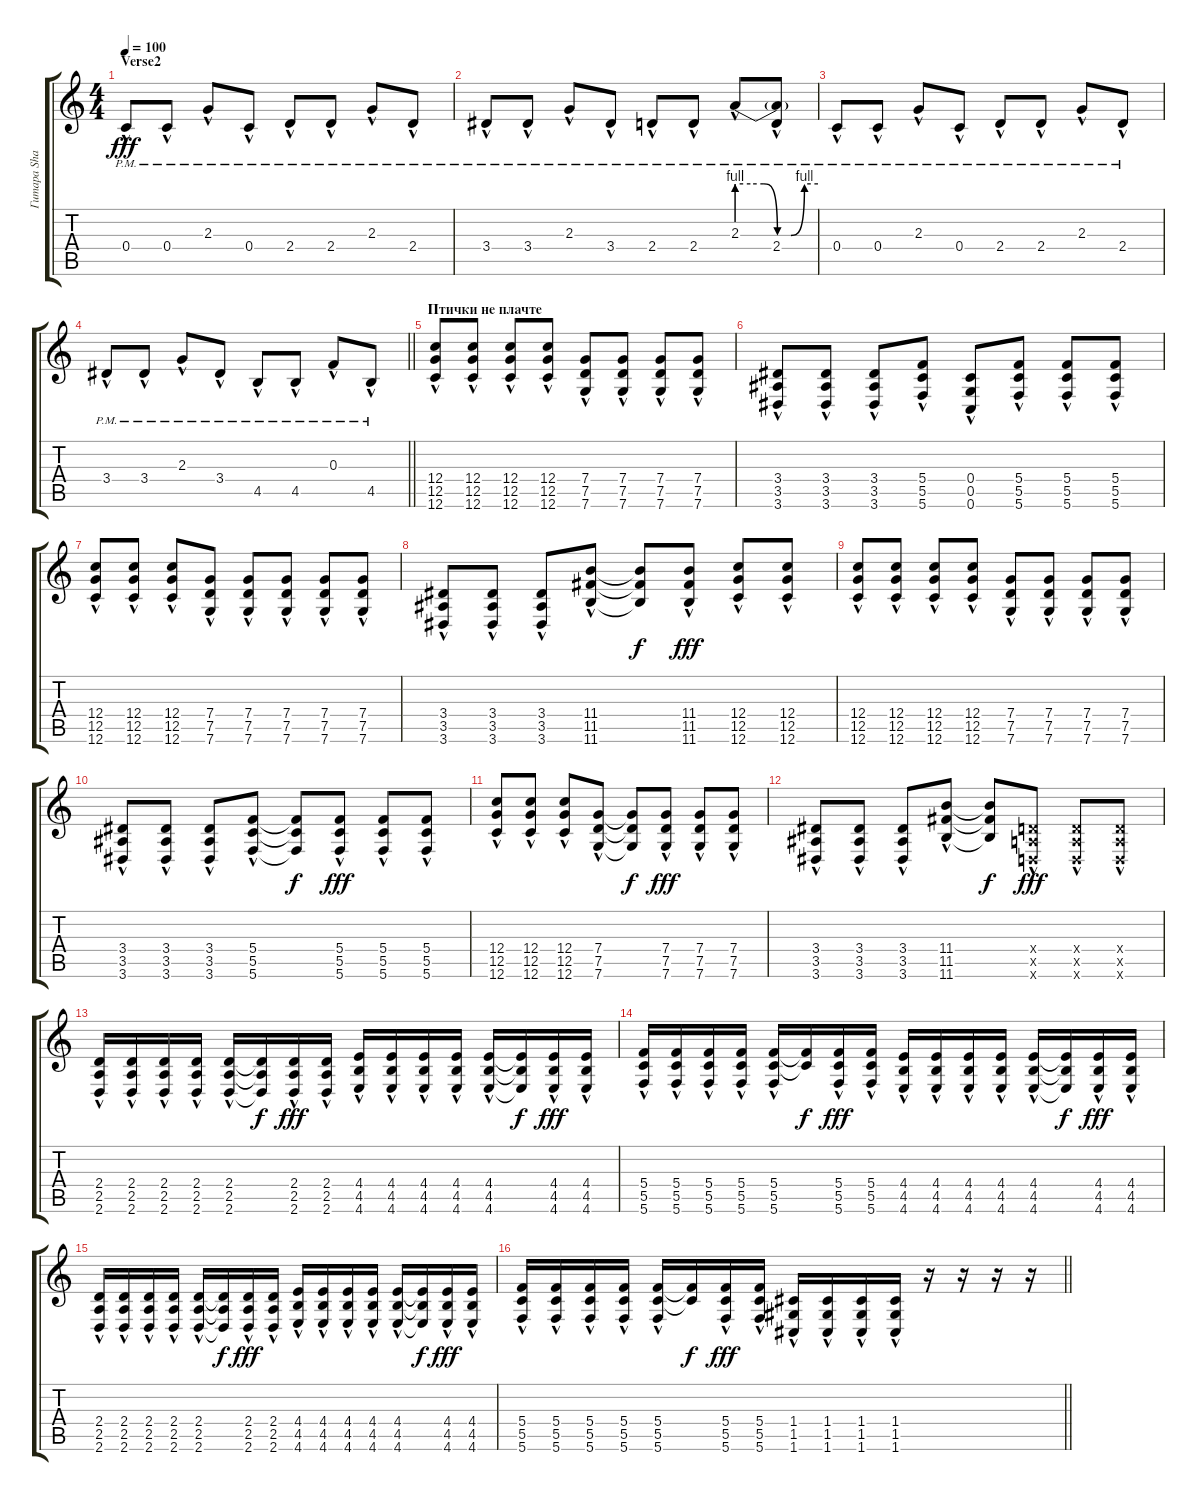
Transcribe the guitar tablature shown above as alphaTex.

\track ("Гитара Shaggy " "Гитара Sha") {instrument electricguitarclean}
\staff {score tabs}
\tuning (D4 A3 F3 C3 G2 C2) {hide}
\ts (4 4)
\section ("" "Verse2")
\tempo 100
\clef g2
\ks c
0.4{hac pm}.8{dy fff instrument overdrivenguitar} 0.4{hac pm}.8 2.3{hac pm}.8 0.4{hac pm}.8 2.4{hac pm}.8 2.4{hac pm}.8 2.3{hac pm}.8 2.4{hac pm}.8 |
3.4{hac pm}.8 3.4{hac pm}.8 2.3{hac pm}.8 3.4{hac pm}.8 2.4{hac pm}.8 2.4{hac pm}.8 2.3{be (custom 0 4 10 4 20 4 30 0 40 0 50 4 60 4) hac pm}.8 (2.3{t} 2.4{hac pm}).8 |
0.4{hac pm}.8 0.4{hac pm}.8 2.3{hac pm}.8 0.4{hac pm}.8 2.4{hac pm}.8 2.4{hac pm}.8 2.3{hac pm}.8 2.4{hac pm}.8 |
\barLineRight lightlight
3.4{hac pm}.8 3.4{hac pm}.8 2.3{hac pm}.8 3.4{hac pm}.8 4.5{hac pm}.8 4.5{hac pm}.8 0.3{hac pm}.8 4.5{hac pm}.8 |
\section ("" "Птички не плачте")
(12.4{hac} 12.5{hac} 12.6{hac}).8{volume 16 instrument distortionguitar} (12.4{hac} 12.5{hac} 12.6{hac}).8 (12.4{hac} 12.5{hac} 12.6{hac}).8 (12.4{hac} 12.5{hac} 12.6{hac}).8 (7.4{hac} 7.5{hac} 7.6{hac}).8 (7.4{hac} 7.5{hac} 7.6{hac}).8 (7.4{hac} 7.5{hac} 7.6{hac}).8 (7.4{hac} 7.5{hac} 7.6{hac}).8 |
(3.4{hac} 3.5{hac} 3.6{hac}).8 (3.4{hac} 3.5{hac} 3.6{hac}).8 (3.4{hac} 3.5{hac} 3.6{hac}).8 (5.4{hac} 5.5{hac} 5.6{hac}).8 (0.4{hac} 0.5{hac} 0.6{hac}).8 (5.4{hac} 5.5{hac} 5.6{hac}).8 (5.4{hac} 5.5{hac} 5.6{hac}).8 (5.4{hac} 5.5{hac} 5.6{hac}).8 |
(12.4{hac} 12.5{hac} 12.6{hac}).8 (12.4{hac} 12.5{hac} 12.6{hac}).8 (12.4{hac} 12.5{hac} 12.6{hac}).8 (7.4{hac} 7.5{hac} 7.6{hac}).8 (7.4{hac} 7.5{hac} 7.6{hac}).8 (7.4{hac} 7.5{hac} 7.6{hac}).8 (7.4{hac} 7.5{hac} 7.6{hac}).8 (7.4{hac} 7.5{hac} 7.6{hac}).8 |
(3.4{hac} 3.5{hac} 3.6{hac}).8 (3.4{hac} 3.5{hac} 3.6{hac}).8 (3.4{hac} 3.5{hac} 3.6{hac}).8 (11.4{hac} 11.5{hac} 11.6{hac}).8 (11.4{t} 11.5{t} 11.6{t}).8{dy f} (11.4{hac} 11.5{hac} 11.6{hac}).8{dy fff} (12.4{hac} 12.5{hac} 12.6{hac}).8 (12.4{hac} 12.5{hac} 12.6{hac}).8 |
(12.4{hac} 12.5{hac} 12.6{hac}).8 (12.4{hac} 12.5{hac} 12.6{hac}).8 (12.4{hac} 12.5{hac} 12.6{hac}).8 (12.4{hac} 12.5{hac} 12.6{hac}).8 (7.4{hac} 7.5{hac} 7.6{hac}).8 (7.4{hac} 7.5{hac} 7.6{hac}).8 (7.4{hac} 7.5{hac} 7.6{hac}).8 (7.4{hac} 7.5{hac} 7.6{hac}).8 |
(3.4{hac} 3.5{hac} 3.6{hac}).8 (3.4{hac} 3.5{hac} 3.6{hac}).8 (3.4{hac} 3.5{hac} 3.6{hac}).8 (5.4{hac} 5.5{hac} 5.6{hac}).8 (5.4{t} 5.5{t} 5.6{t}).8{dy f} (5.4{hac} 5.5{hac} 5.6{hac}).8{dy fff} (5.4{hac} 5.5{hac} 5.6{hac}).8 (5.4{hac} 5.5{hac} 5.6{hac}).8 |
(12.4{hac} 12.5{hac} 12.6{hac}).8 (12.4{hac} 12.5{hac} 12.6{hac}).8 (12.4{hac} 12.5{hac} 12.6{hac}).8 (7.4{hac} 7.5{hac} 7.6{hac}).8 (7.4{t} 7.5{t} 7.6{t}).8{dy f} (7.4{hac} 7.5{hac} 7.6{hac}).8{dy fff} (7.4{hac} 7.5{hac} 7.6{hac}).8 (7.4{hac} 7.5{hac} 7.6{hac}).8 |
(3.4{hac} 3.5{hac} 3.6{hac}).8 (3.4{hac} 3.5{hac} 3.6{hac}).8 (3.4{hac} 3.5{hac} 3.6{hac}).8 (11.4{hac} 11.5{hac} 11.6{hac}).8 (11.4{t} 11.5{t} 11.6{t}).8{dy f} (2.4{hac x} 2.5{hac x} 2.6{hac x}).8{dy fff} (2.4{hac x} 2.5{hac x} 2.6{hac x}).8 (2.4{hac x} 2.5{hac x} 2.6{hac x}).8 |
(2.4{hac} 2.5{hac} 2.6{hac}).16 (2.4{hac} 2.5{hac} 2.6{hac}).16 (2.4{hac} 2.5{hac} 2.6{hac}).16 (2.4{hac} 2.5{hac} 2.6{hac}).16 (2.4{hac} 2.5{hac} 2.6{hac}).16 (2.4{t} 2.5{t} 2.6{t}).16{dy f} (2.4{hac} 2.5{hac} 2.6{hac}).16{dy fff} (2.4{hac} 2.5{hac} 2.6{hac}).16 (4.4{hac} 4.5{hac} 4.6{hac}).16 (4.4{hac} 4.5{hac} 4.6{hac}).16 (4.4{hac} 4.5{hac} 4.6{hac}).16 (4.4{hac} 4.5{hac} 4.6{hac}).16 (4.4{hac} 4.5{hac} 4.6{hac}).16 (4.4{t} 4.5{t} 4.6{t}).16{dy f} (4.4{hac} 4.5{hac} 4.6{hac}).16{dy fff} (4.4{hac} 4.5{hac} 4.6{hac}).16 |
(5.4{hac} 5.5{hac} 5.6{hac}).16 (5.4{hac} 5.5{hac} 5.6{hac}).16 (5.4{hac} 5.5{hac} 5.6{hac}).16 (5.4{hac} 5.5{hac} 5.6{hac}).16 (5.4{hac} 5.5{hac} 5.6{hac}).16 (5.4{t} 5.5{t}).16{dy f} (5.4{hac} 5.5{hac} 5.6{hac}).16{dy fff} (5.4{hac} 5.5{hac} 5.6{hac}).16 (4.4{hac} 4.5{hac} 4.6{hac}).16 (4.4{hac} 4.5{hac} 4.6{hac}).16 (4.4{hac} 4.5{hac} 4.6{hac}).16 (4.4{hac} 4.5{hac} 4.6{hac}).16 (4.4{hac} 4.5{hac} 4.6{hac}).16 (4.4{t} 4.5{t} 4.6{t}).16{dy f} (4.4{hac} 4.5{hac} 4.6{hac}).16{dy fff} (4.4{hac} 4.5{hac} 4.6{hac}).16 |
(2.4{hac} 2.5{hac} 2.6{hac}).16 (2.4{hac} 2.5{hac} 2.6{hac}).16 (2.4{hac} 2.5{hac} 2.6{hac}).16 (2.4{hac} 2.5{hac} 2.6{hac}).16 (2.4{hac} 2.5{hac} 2.6{hac}).16 (2.4{t} 2.5{t} 2.6{t}).16{dy f} (2.4{hac} 2.5{hac} 2.6{hac}).16{dy fff} (2.4{hac} 2.5{hac} 2.6{hac}).16 (4.4{hac} 4.5{hac} 4.6{hac}).16 (4.4{hac} 4.5{hac} 4.6{hac}).16 (4.4{hac} 4.5{hac} 4.6{hac}).16 (4.4{hac} 4.5{hac} 4.6{hac}).16 (4.4{hac} 4.5{hac} 4.6{hac}).16 (4.4{t} 4.5{t} 4.6{t}).16{dy f} (4.4{hac} 4.5{hac} 4.6{hac}).16{dy fff} (4.4{hac} 4.5{hac} 4.6{hac}).16 |
\barLineRight lightlight
(5.4{hac} 5.5{hac} 5.6{hac}).16 (5.4{hac} 5.5{hac} 5.6{hac}).16 (5.4{hac} 5.5{hac} 5.6{hac}).16 (5.4{hac} 5.5{hac} 5.6{hac}).16 (5.4{hac} 5.5{hac} 5.6{hac}).16 (5.4{t} 5.5{t}).16{dy f} (5.4{hac} 5.5{hac} 5.6{hac}).16{dy fff} (5.4{hac} 5.5{hac} 5.6{hac}).16 (1.4{hac} 1.5{hac} 1.6{hac}).16 (1.4{hac} 1.5{hac} 1.6{hac}).16 (1.4{hac} 1.5{hac} 1.6{hac}).16 (1.4{hac} 1.5{hac} 1.6{hac}).16 r.16 r.16 r.16 r.16
